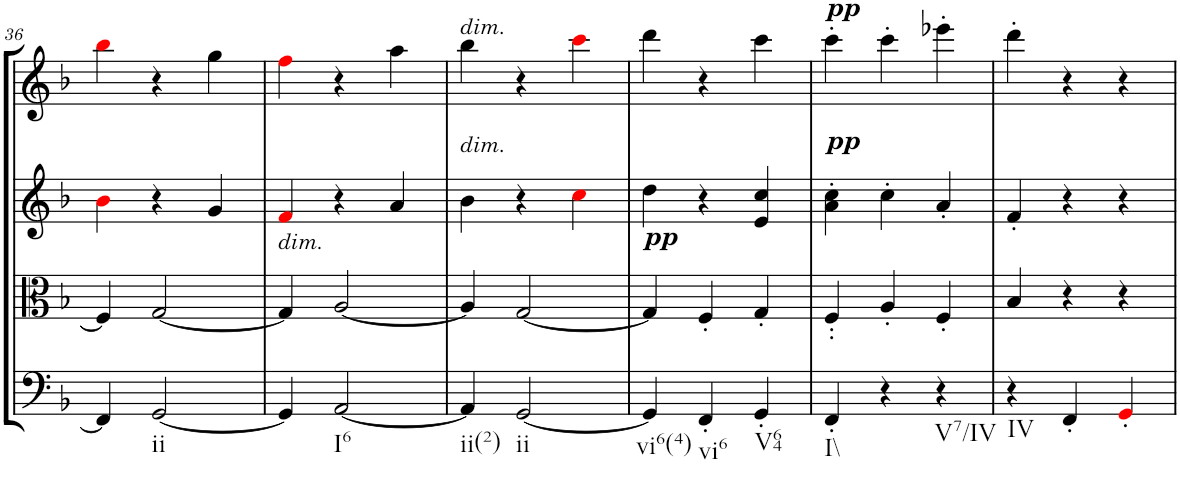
**kern	**kern	**kern	**kern
*part4	*part3	*part2	*part1
*staff4	*staff3	*staff2	*staff1
*I"Cello	*I"Viola	*I"2nd Violin	*I"1st Violin
*	*I'Vla	*I'Vln	*I'Vln
!!LO:PB:g=z
*clefF4	*clefC3	*clefG2	*clefG2
*k[b-]	*k[b-]	*k[b-]	*k[b-]
*F:	*F:	*F:	*F:
*M3/4	*M3/4	*M3/4	*M3/4
=36	=36	=36	=36
4FF/]	4F/]	4b-i\	4bb-i\
!LO:TX:b:t=ii	!	!	!
[2GG/	[2G/	4r	4r
.	.	4g/	4gg\
=37	=37	=37	=37
!	!LO:TX:a:i:t=dim.	!	!
4GG/]	4G/]	4fi/	4ffi\
!LO:TX:b:t=I6	!	!	!
[2AA/	[2A/	4r	4r
.	.	4a/	4aa\
=38	=38	=38	=38
!	!	!	!LO:TX:a:i:t=dim.
!	!	!LO:TX:a:i:t=dim.	!
!LO:TX:b:t=ii(2)	!	!	!
4AA/]	4A/]	4b-\	4bb-\
!LO:TX:b:t=ii	!	!	!
[2GG/	[2G/	4r	4r
.	.	4cci\	4ccci\
=39	=39	=39	=39
!	!LO:TX:a:Bi:t=pp	!	!
!LO:TX:b:t=vi6(4)	!	!	!
4GG/]	4G/]	4dd\	4ddd\
!LO:TX:b:t=vi6	!	!	!
4FF'/	4F'/	4r	4r
!LO:TX:b:t=V64	!	!	!
4GG'/	4G'/	4e/ 4cc/	4ccc\
=40	=40	=40	=40
!	!	!	!LO:TX:a:Bi:t=pp
!	!	!LO:TX:a:Bi:t=pp	!
!LO:TX:b:t=I\\	!	!	!
4FF'/	4F''/	4a\' 4cc\'	4ccc'\
4r	4A'/	4cc'\	4ccc'\
!LO:TX:b:t=V7/IV	!	!	!
4r	4F'/	4a'/	4eee-X'\
=41	=41	=41	=41
!LO:TX:b:t=IV	!	!	!
4r	4B-/	4f'/	4ddd'\
4FF'/	4r	4r	4r
4GG'i/	4r	4r	4r
=	=	=	=
*-	*-	*-	*-
